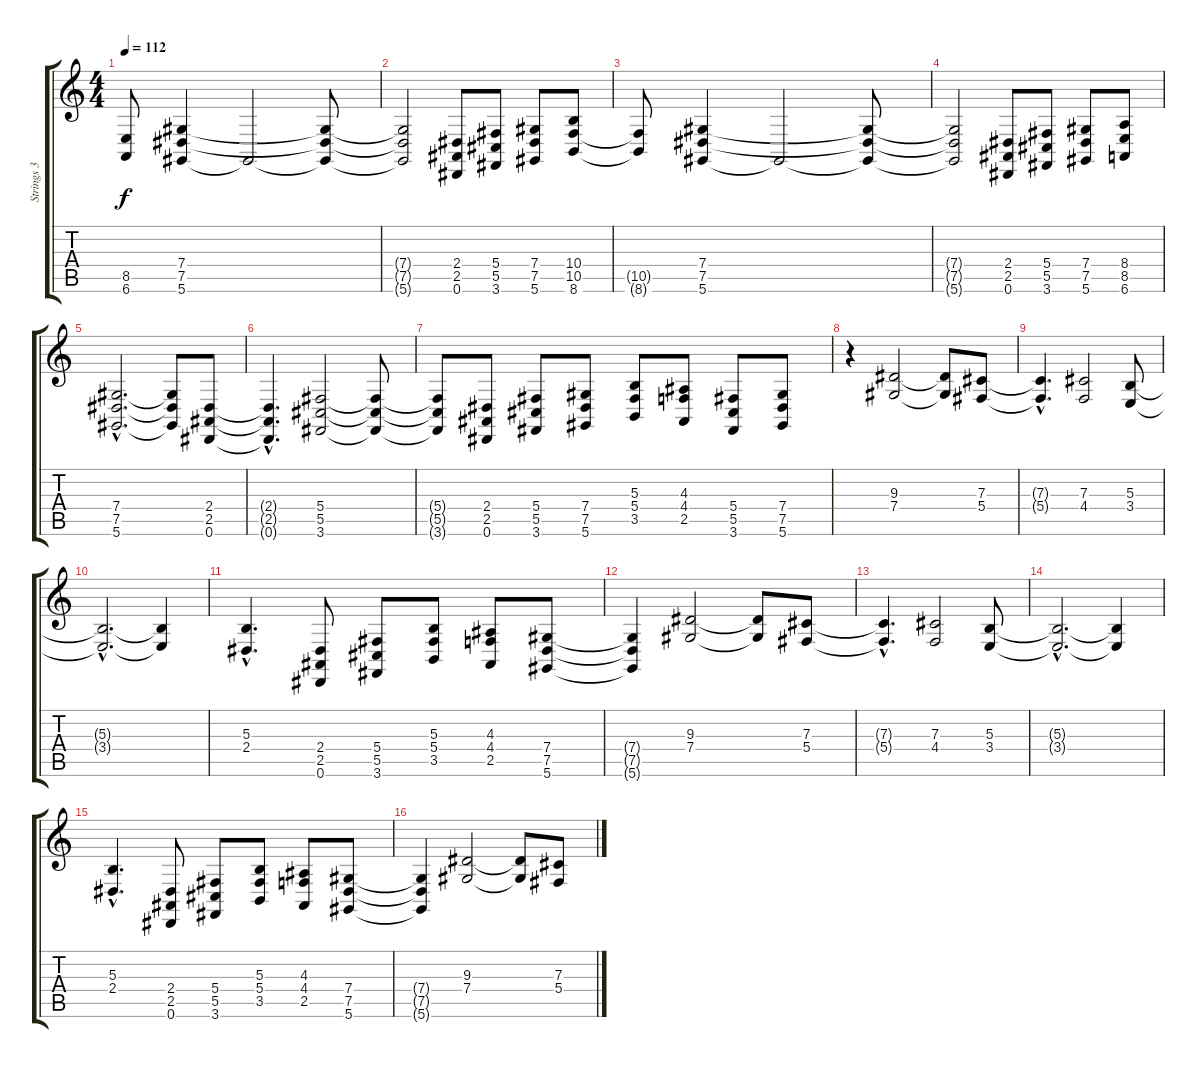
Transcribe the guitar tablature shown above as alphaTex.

\track ("Strings 3" "Strings 3") {instrument stringensemble2}
\staff {score tabs}
\tuning (Eb4 Bb3 Gb3 Db3 Ab2 Eb2) {hide}
\ts (4 4)
\tempo 112
\clef g2
\ks c
(8.5{t} 6.6{t}).8{dy f} (7.4 7.5 5.6).4 5.6{t}.2 (7.4{t} 7.5{t} 5.6{t}).8 |
(7.4{t} 7.5{t} 5.6{t}).2 (2.4 2.5 0.6).8 (5.4 5.5 3.6).8 (7.4 7.5 5.6).8 (10.4 10.5 8.6).8 |
(10.5{t} 8.6{t}).8 (7.4 7.5 5.6).4 5.6{t}.2 (7.4{t} 7.5{t} 5.6{t}).8 |
(7.4{t} 7.5{t} 5.6{t}).2 (2.4 2.5 0.6).8 (5.4 5.5 3.6).8 (7.4 7.5 5.6).8 (8.4 8.5 6.6).8 |
(7.4{hac} 7.5{hac} 5.6{hac}).2{d} (7.4{t} 7.5{t} 5.6{t}).8 (2.4 2.5 0.6).8 |
(2.4{hac t} 2.5{hac t} 0.6{hac t}).4{d} (5.4 5.5 3.6).2 (5.4{t} 5.5{t} 3.6{t}).8 |
(5.4{t} 5.5{t} 3.6{t}).8 (2.4 2.5 0.6).8 (5.4 5.5 3.6).8 (7.4 7.5 5.6).8 (5.3 5.4 3.5).8 (4.3 4.4 2.5).8 (5.4 5.5 3.6).8 (7.4 7.5 5.6).8 |
r.4{volume 13 balance 8} (9.3 7.4).2 (9.3{t} 7.4{t}).8 (7.3 5.4).8 |
(7.3{hac t} 5.4{hac t}).4{d} (7.3 4.4).2 (5.3 3.4).8 |
(5.3{hac t} 3.4{hac t}).2{d} (5.3{t} 3.4{t}).4 |
(5.3{hac} 2.4{hac}).4{d} (2.4 2.5 0.6).8 (5.4 5.5 3.6).8 (5.3 5.4 3.5).8 (4.3 4.4 2.5).8 (7.4 7.5 5.6).8 |
(7.4{t} 7.5{t} 5.6{t}).4 (9.3 7.4).2 (9.3{t} 7.4{t}).8 (7.3 5.4).8 |
(7.3{hac t} 5.4{hac t}).4{d} (7.3 4.4).2 (5.3 3.4).8 |
(5.3{hac t} 3.4{hac t}).2{d} (5.3{t} 3.4{t}).4 |
(5.3{hac} 2.4{hac}).4{d} (2.4 2.5 0.6).8 (5.4 5.5 3.6).8 (5.3 5.4 3.5).8 (4.3 4.4 2.5).8 (7.4 7.5 5.6).8 |
(7.4{t} 7.5{t} 5.6{t}).4 (9.3 7.4).2 (9.3{t} 7.4{t}).8 (7.3 5.4).8
